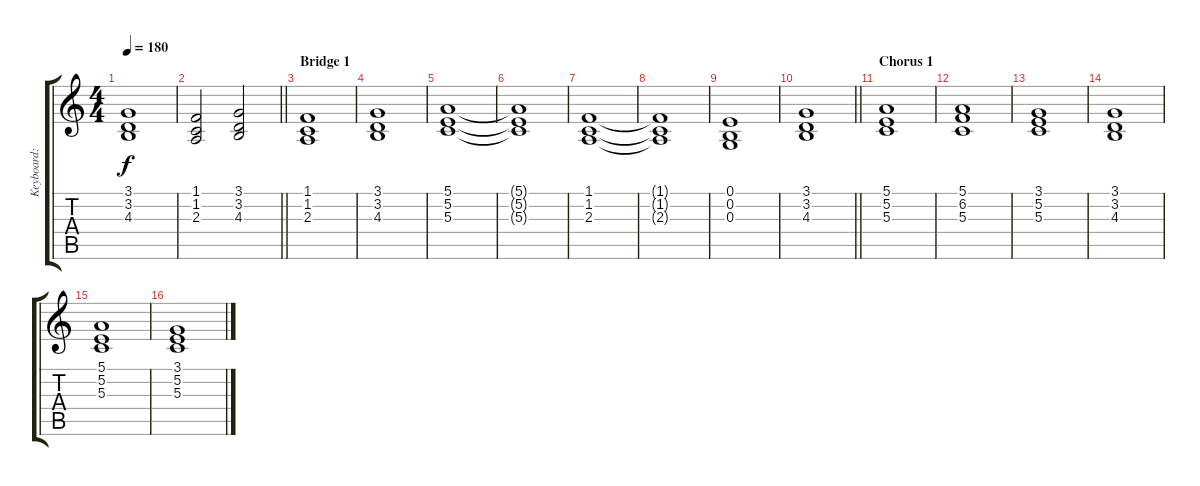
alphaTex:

\track ("Keyboard: Juha Mäenpää" "Keyboard: ") {instrument stringensemble1}
\staff {score tabs}
\tuning (E4 B3 G3 D3 A2 E2) {hide}
\ts (4 4)
\tempo 180
\clef g2
\ks aminor
(3.1 3.2 4.3).1{dy f} |
\barLineRight lightlight
(1.1 1.2 2.3).2 (3.1 3.2 4.3).2 |
\section ("" "Bridge 1")
(1.1 1.2 2.3).1{volume 12} |
(3.1 3.2 4.3).1 |
(5.1 5.2 5.3).1 |
(5.1{t} 5.2{t} 5.3{t}).1 |
(1.1 1.2 2.3).1 |
(1.1{t} 1.2{t} 2.3{t}).1 |
(0.1 0.2 0.3).1 |
\barLineRight lightlight
(3.1 3.2 4.3).1 |
\section ("" "Chorus 1")
(5.1 5.2 5.3).1 |
(5.1 6.2 5.3).1 |
(3.1 5.2 5.3).1 |
(3.1 3.2 4.3).1 |
(5.1 5.2 5.3).1 |
(3.1 5.2 5.3).1
